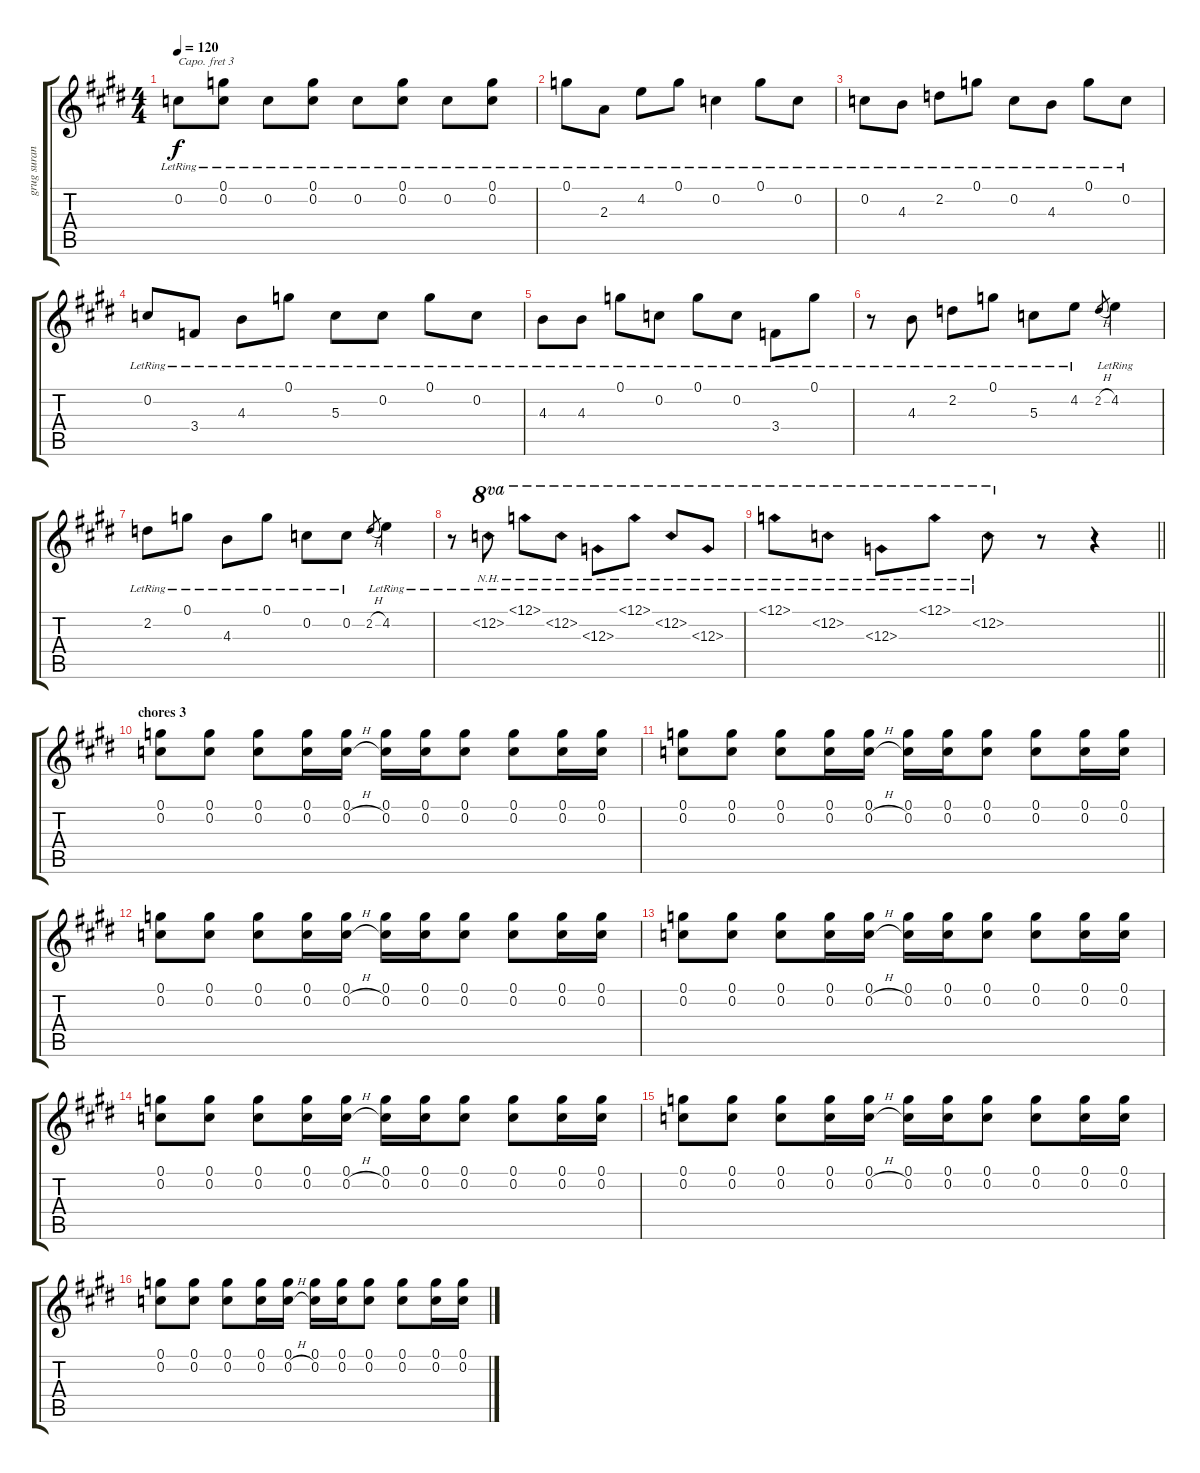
\track ("grug suran(guitar)" "grug suran") {instrument distortionguitar}
\staff {score tabs}
\capo 3
\tuning (E4 A3 E3 B2 Gb2 Db2) {hide}
\ts (4 4)
\tempo 120
\clef g2
\ks e
0.2{lr}.8{dy f} (0.1{lr} 0.2{lr}).8 0.2{lr}.8 (0.1{lr} 0.2{lr}).8 0.2{lr}.8 (0.1{lr} 0.2{lr}).8 0.2{lr}.8 (0.1{lr} 0.2{lr}).8 |
0.1{lr}.8 2.3{lr}.8 4.2{lr}.8 0.1{lr}.8 0.2{lr}.4 0.1{lr}.8 0.2{lr}.8 |
0.2{lr}.8 4.3{lr}.8 2.2{lr}.8 0.1{lr}.8 0.2{lr}.8 4.3{lr}.8 0.1{lr}.8 0.2{lr}.8 |
0.2{lr}.8 3.4{lr}.8 4.3{lr}.8 0.1{lr}.8 5.3{lr}.8 0.2{lr}.8 0.1{lr}.8 0.2{lr}.8 |
4.3{lr}.8 4.3{lr}.8 0.1{lr}.8 0.2{lr}.8 0.1{lr}.8 0.2{lr}.8 3.4{lr}.8 0.1{lr}.8 |
r.8 4.3{lr}.8 2.2{lr}.8 0.1{lr}.8 5.3{lr}.8 4.2{lr}.8 2.2{h}.8{gr} 4.2{lr}.4 |
2.2{lr}.8 0.1{lr}.8 4.3{lr}.8 0.1{lr}.8 0.2{lr}.8 0.2{lr}.8 2.2{h}.8{gr} 4.2{lr}.4 |
r.8 12.2{nh lr}.8{ot 8va} 12.1{nh lr}.8{ot 8va} 12.2{nh lr}.8{ot 8va} 12.3{nh lr}.8{ot 8va} 12.1{nh lr}.8{ot 8va} 12.2{nh lr}.8{ot 8va} 12.3{nh lr}.8{ot 8va} |
\barLineRight lightlight
12.1{nh lr}.8{ot 8va} 12.2{nh lr}.8{ot 8va} 12.3{nh lr}.8{ot 8va} 12.1{nh lr}.8{ot 8va} 12.2{nh lr}.8{ot 8va} r.8 r.4 |
\section ("" "chores 3")
(0.1 0.2).8{volume 13 instrument distortionguitar} (0.1 0.2).8 (0.1 0.2).8 (0.1 0.2).16 (0.1 0.2{h}).16 (0.1 0.2).16 (0.1 0.2).16 (0.1 0.2).8 (0.1 0.2).8 (0.1 0.2).16 (0.1 0.2).16 |
(0.1 0.2).8 (0.1 0.2).8 (0.1 0.2).8 (0.1 0.2).16 (0.1 0.2{h}).16 (0.1 0.2).16 (0.1 0.2).16 (0.1 0.2).8 (0.1 0.2).8 (0.1 0.2).16 (0.1 0.2).16 |
(0.1 0.2).8 (0.1 0.2).8 (0.1 0.2).8 (0.1 0.2).16 (0.1 0.2{h}).16 (0.1 0.2).16 (0.1 0.2).16 (0.1 0.2).8 (0.1 0.2).8 (0.1 0.2).16 (0.1 0.2).16 |
(0.1 0.2).8 (0.1 0.2).8 (0.1 0.2).8 (0.1 0.2).16 (0.1 0.2{h}).16 (0.1 0.2).16 (0.1 0.2).16 (0.1 0.2).8 (0.1 0.2).8 (0.1 0.2).16 (0.1 0.2).16 |
(0.1 0.2).8 (0.1 0.2).8 (0.1 0.2).8 (0.1 0.2).16 (0.1 0.2{h}).16 (0.1 0.2).16 (0.1 0.2).16 (0.1 0.2).8 (0.1 0.2).8 (0.1 0.2).16 (0.1 0.2).16 |
(0.1 0.2).8 (0.1 0.2).8 (0.1 0.2).8 (0.1 0.2).16 (0.1 0.2{h}).16 (0.1 0.2).16 (0.1 0.2).16 (0.1 0.2).8 (0.1 0.2).8 (0.1 0.2).16 (0.1 0.2).16 |
(0.1 0.2).8 (0.1 0.2).8 (0.1 0.2).8 (0.1 0.2).16 (0.1 0.2{h}).16 (0.1 0.2).16 (0.1 0.2).16 (0.1 0.2).8 (0.1 0.2).8 (0.1 0.2).16 (0.1 0.2).16
